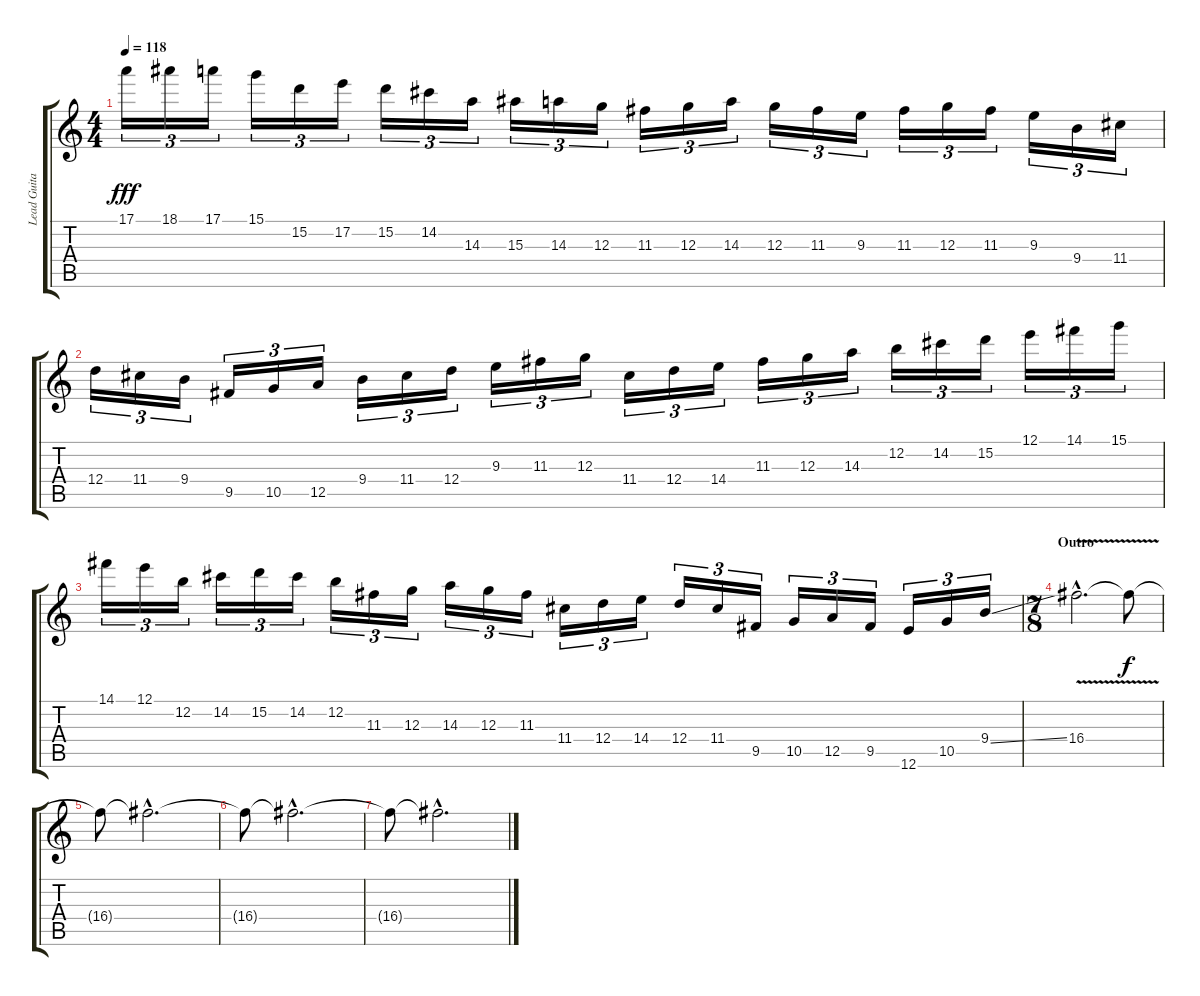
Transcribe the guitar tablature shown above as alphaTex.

\track ("Lead Guitar" "Lead Guita") {instrument distortionguitar}
\staff {score tabs}
\tuning (E4 B3 G3 D3 A2 E2) {hide}
\ts (4 4)
\tempo 118
\clef g2
\ks c
17.1.16{tu (3 2) dy fff} 18.1.16{tu (3 2)} 17.1.16{tu (3 2)} 15.1.16{tu (3 2)} 15.2.16{tu (3 2)} 17.2.16{tu (3 2)} 15.2.16{tu (3 2)} 14.2.16{tu (3 2)} 14.3.16{tu (3 2)} 15.3.16{tu (3 2)} 14.3.16{tu (3 2)} 12.3.16{tu (3 2)} 11.3.16{tu (3 2)} 12.3.16{tu (3 2)} 14.3.16{tu (3 2)} 12.3.16{tu (3 2)} 11.3.16{tu (3 2)} 9.3.16{tu (3 2)} 11.3.16{tu (3 2)} 12.3.16{tu (3 2)} 11.3.16{tu (3 2)} 9.3.16{tu (3 2)} 9.4.16{tu (3 2)} 11.4.16{tu (3 2)} |
12.4.16{tu (3 2)} 11.4.16{tu (3 2)} 9.4.16{tu (3 2)} 9.5.16{tu (3 2)} 10.5.16{tu (3 2)} 12.5.16{tu (3 2)} 9.4.16{tu (3 2)} 11.4.16{tu (3 2)} 12.4.16{tu (3 2)} 9.3.16{tu (3 2)} 11.3.16{tu (3 2)} 12.3.16{tu (3 2)} 11.4.16{tu (3 2)} 12.4.16{tu (3 2)} 14.4.16{tu (3 2)} 11.3.16{tu (3 2)} 12.3.16{tu (3 2)} 14.3.16{tu (3 2)} 12.2.16{tu (3 2)} 14.2.16{tu (3 2)} 15.2.16{tu (3 2)} 12.1.16{tu (3 2)} 14.1.16{tu (3 2)} 15.1.16{tu (3 2)} |
14.1.16{tu (3 2)} 12.1.16{tu (3 2)} 12.2.16{tu (3 2)} 14.2.16{tu (3 2)} 15.2.16{tu (3 2)} 14.2.16{tu (3 2)} 12.2.16{tu (3 2)} 11.3.16{tu (3 2)} 12.3.16{tu (3 2)} 14.3.16{tu (3 2)} 12.3.16{tu (3 2)} 11.3.16{tu (3 2)} 11.4.16{tu (3 2)} 12.4.16{tu (3 2)} 14.4.16{tu (3 2)} 12.4.16{tu (3 2)} 11.4.16{tu (3 2)} 9.5.16{tu (3 2)} 10.5.16{tu (3 2)} 12.5.16{tu (3 2)} 9.5.16{tu (3 2)} 12.6.16{tu (3 2)} 10.5.16{tu (3 2)} 9.4{ss}.16{tu (3 2)} |
\ts (7 8)
\section ("" "Outro")
16.4{v hac}.2{d volume 0} 16.4{t}.8{dy f} |
16.4{t}.8 16.4{hac t}.2{d} |
16.4{t}.8 16.4{hac t}.2{d} |
16.4{t}.8 16.4{hac t}.2{d}
